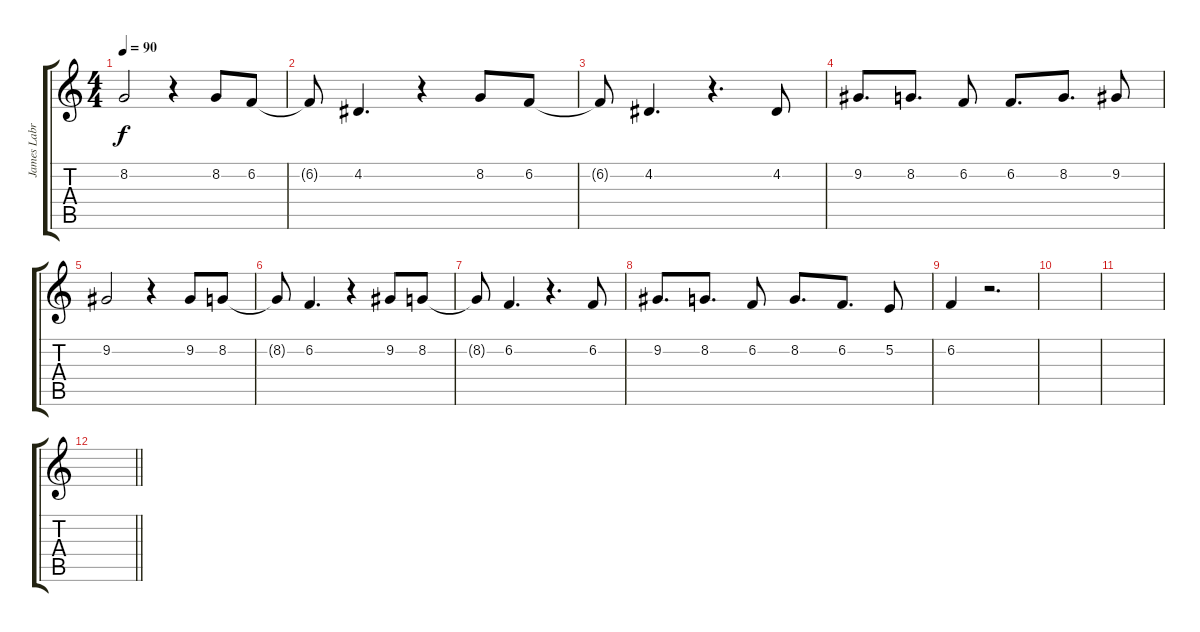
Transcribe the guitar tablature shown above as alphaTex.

\track ("James Labrie" "James Labr") {instrument flute}
\staff {score tabs}
\tuning (E4 B3 G3 D3 A2 E2) {hide}
\ts (4 4)
\tempo 90
\clef g2
\ks c
8.2.2{dy f} r.4 8.2.8 6.2.8 |
6.2{t}.8 4.2.4{d} r.4 8.2.8 6.2.8 |
6.2{t}.8 4.2.4{d} r.4{d} 4.2.8 |
9.2.8{d} 8.2.8{d} 6.2.8 6.2.8{d} 8.2.8{d} 9.2.8 |
9.2.2 r.4 9.2.8 8.2.8 |
8.2{t}.8 6.2.4{d} r.4 9.2.8 8.2.8 |
8.2{t}.8 6.2.4{d} r.4{d} 6.2.8 |
9.2.8{d} 8.2.8{d} 6.2.8 8.2.8{d} 6.2.8{d} 5.2.8 |
6.2.4 r.2{d} |
|
|
\barLineRight lightlight
